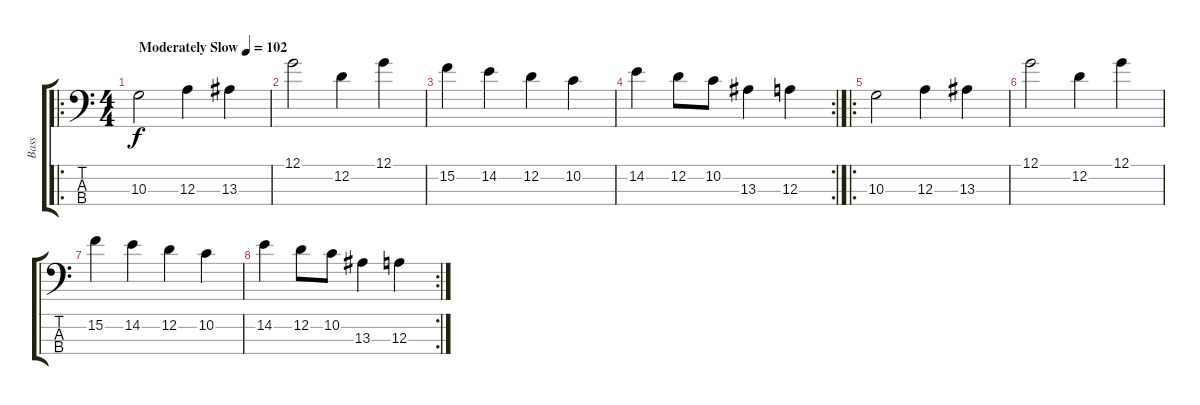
\track ("Bass" "Bass") {instrument electricbassfinger}
\staff {score tabs}
\tuning (G2 D2 A1 E1) {hide}
\ro
\ts (4 4)
\tempo (102 "Moderately Slow")
\clef f4
\ks c
10.3.2{dy f instrument electricbassfinger} 12.3.4 13.3.4 |
12.1.2 12.2.4 12.1.4 |
15.2.4 14.2.4 12.2.4 10.2.4 |
\rc 2
14.2.4 12.2.8 10.2.8 13.3.4 12.3.4 |
\ro
10.3.2 12.3.4 13.3.4 |
12.1.2 12.2.4 12.1.4 |
15.2.4 14.2.4 12.2.4 10.2.4 |
\rc 2
14.2.4 12.2.8 10.2.8 13.3.4 12.3.4
